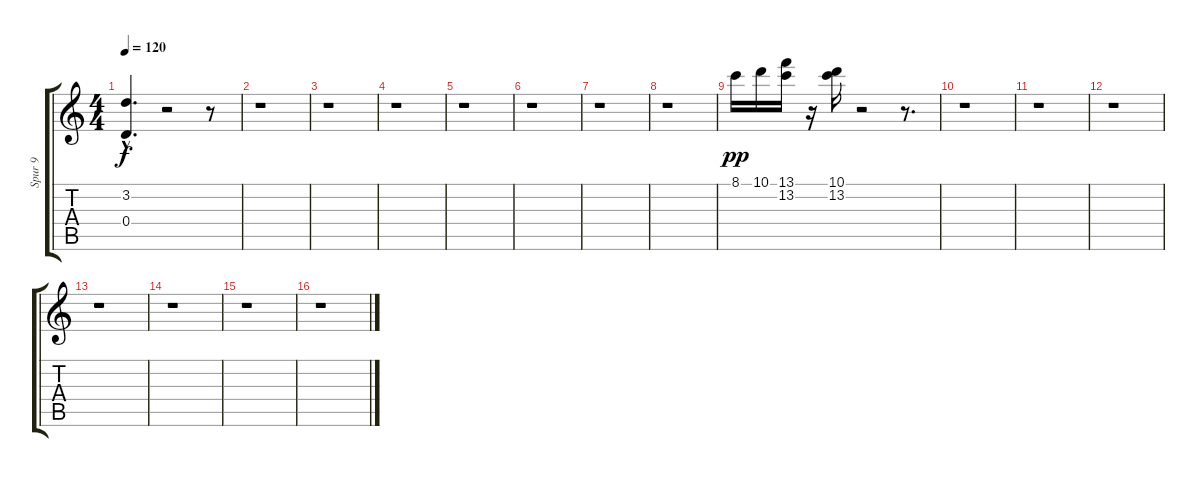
\track ("Spur 9" "Spur 9") {instrument synthbass2}
\staff {score tabs}
\tuning (E4 B3 G3 D3 A2 E2) {hide}
\ts (4 4)
\tempo 120
\clef g2
\ks c
(3.2{hac t} 0.4{hac t}).4{d dy f} r.2 r.8 |
r.1 |
r.1 |
r.1 |
r.1 |
r.1 |
r.1 |
r.1 |
8.1.16{dy pp} 10.1.16 (13.1 13.2).16 r.16 (10.1 13.2).16 r.2 r.8{d} |
r.1 |
r.1 |
r.1 |
r.1 |
r.1 |
r.1 |
r.1
